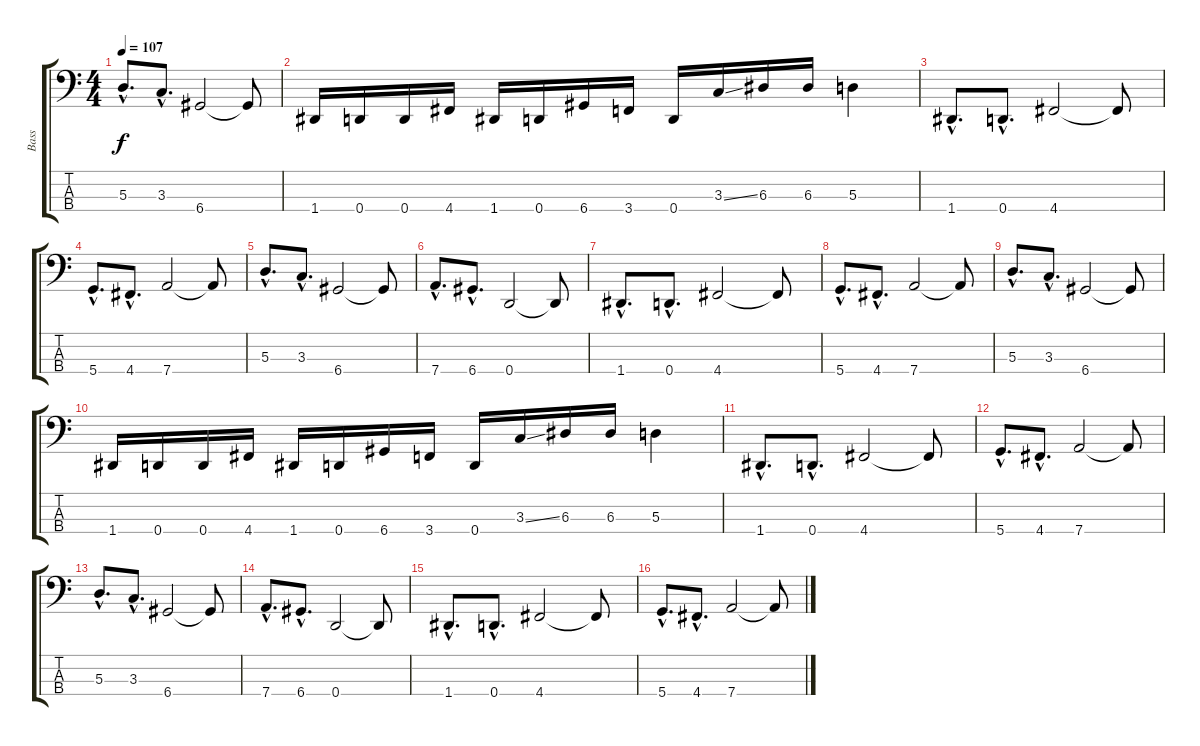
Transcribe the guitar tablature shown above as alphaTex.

\track ("Bass" "Bass") {instrument electricbassfinger}
\staff {score tabs}
\tuning (G2 D2 A1 D1) {hide}
\ts (4 4)
\tempo 107
\clef f4
\ks c
5.3{hac}.8{d dy f} 3.3{hac}.8{d} 6.4.2 6.4{t}.8 |
1.4.16{volume 16} 0.4.16 0.4.16 4.4.16 1.4.16 0.4.16 6.4.16 3.4.16 0.4.16 3.3{ss}.16 6.3.16 6.3.16 5.3.4 |
1.4{hac}.8{d volume 16} 0.4{hac}.8{d} 4.4.2 4.4{t}.8 |
5.4{hac}.8{d} 4.4{hac}.8{d} 7.4.2 7.4{t}.8 |
5.3{hac}.8{d volume 16} 3.3{hac}.8{d} 6.4.2 6.4{t}.8 |
7.4{hac}.8{d} 6.4{hac}.8{d} 0.4.2 0.4{t}.8 |
1.4{hac}.8{d volume 16} 0.4{hac}.8{d} 4.4.2 4.4{t}.8 |
5.4{hac}.8{d} 4.4{hac}.8{d} 7.4.2 7.4{t}.8 |
5.3{hac}.8{d} 3.3{hac}.8{d} 6.4.2 6.4{t}.8 |
1.4.16{volume 16} 0.4.16 0.4.16 4.4.16 1.4.16 0.4.16 6.4.16 3.4.16 0.4.16 3.3{ss}.16 6.3.16 6.3.16 5.3.4 |
1.4{hac}.8{d volume 16} 0.4{hac}.8{d} 4.4.2 4.4{t}.8 |
5.4{hac}.8{d} 4.4{hac}.8{d} 7.4.2 7.4{t}.8 |
5.3{hac}.8{d volume 16} 3.3{hac}.8{d} 6.4.2 6.4{t}.8 |
7.4{hac}.8{d} 6.4{hac}.8{d} 0.4.2 0.4{t}.8 |
1.4{hac}.8{d volume 16} 0.4{hac}.8{d} 4.4.2 4.4{t}.8 |
5.4{hac}.8{d} 4.4{hac}.8{d} 7.4.2 7.4{t}.8
